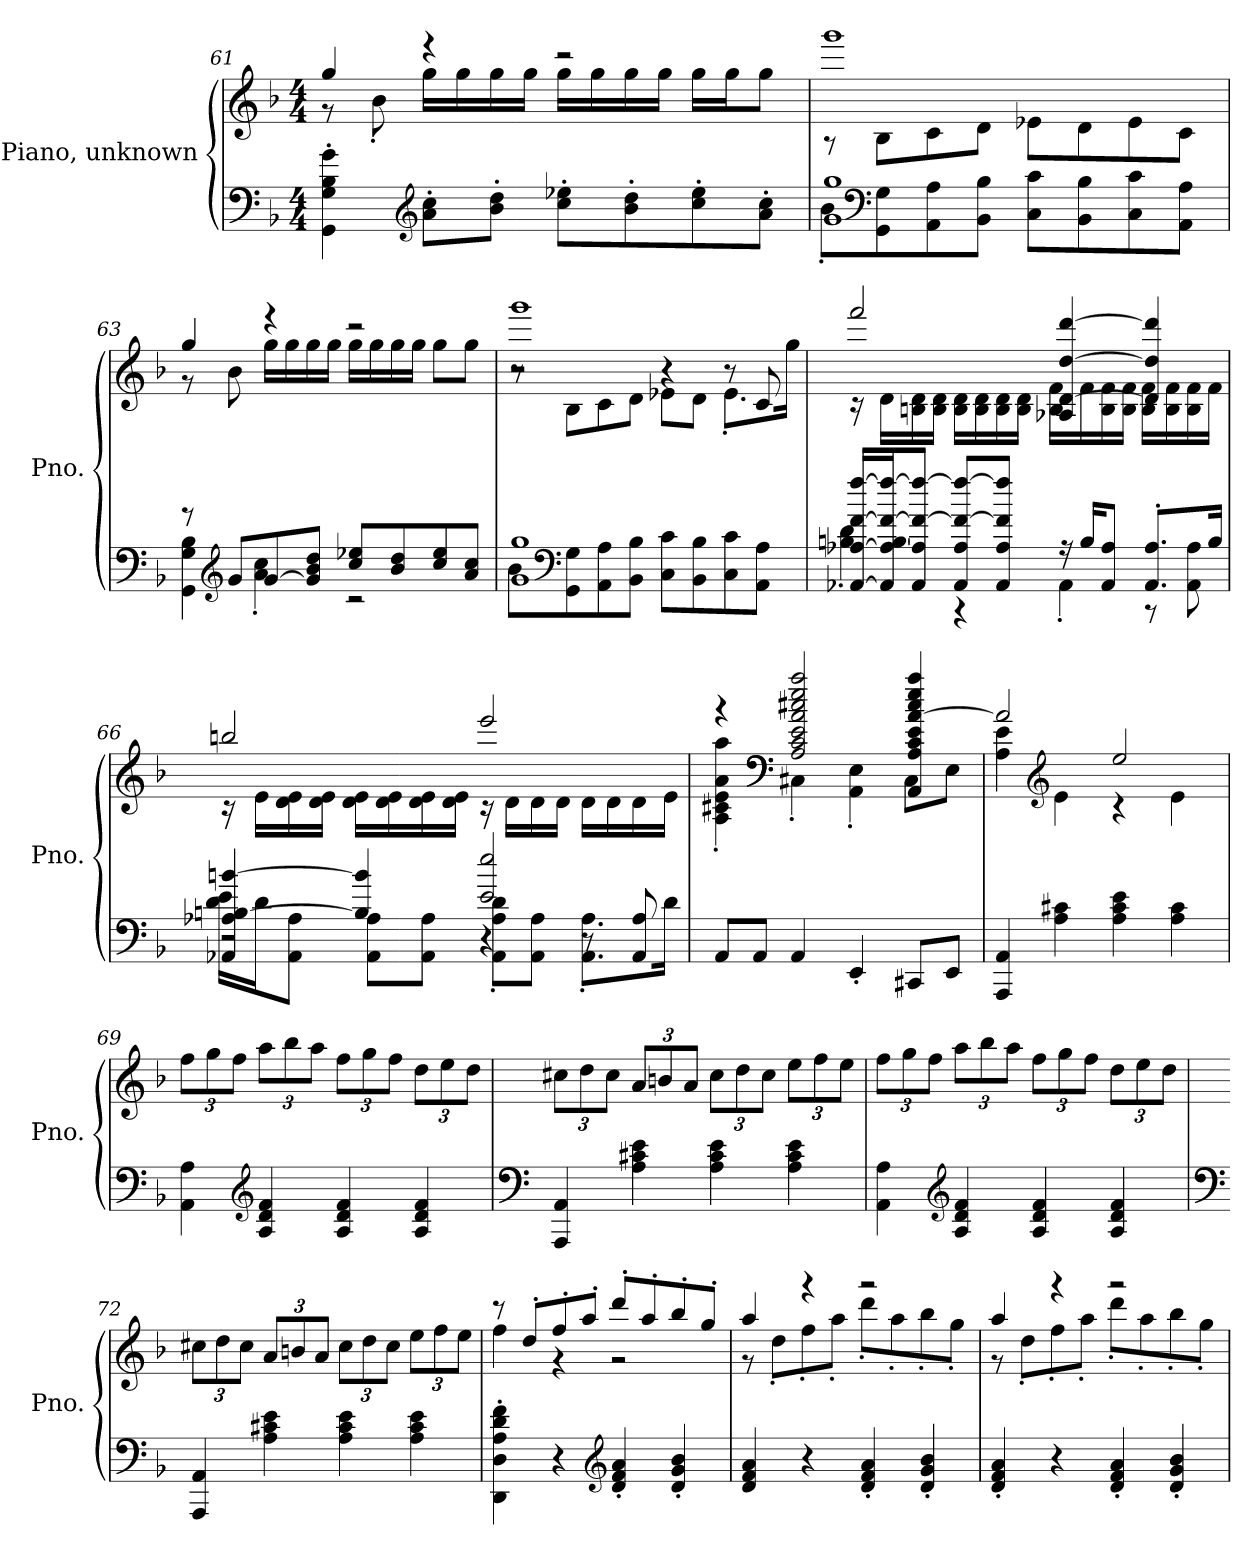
**kern	**kern
*part1	*part1
*staff2	*staff1
*I"Piano, unknown	*
*I'Pno.	*
*clefF4	*clefG2
*k[b-]	*k[b-]
*M4/4	*M4/4
=61	=61
*	*^
4GG\' 4G\' 4B-\' 4g\'	4gg/	8r
.	.	8b-'\
*clefG2	*	*
8a\' 8cc\'L	4r	16gg\LL
.	.	16gg\
8b-\' 8dd\'J	.	16gg\
.	.	16gg\JJ
8cc\' 8ee-X\'L	2r	16gg\LL
.	.	16gg\
8b-\' 8dd\'	.	16gg\
.	.	16gg\JJ
8cc\' 8ee-\'	.	16gg\LL
.	.	16gg\J
8a\' 8cc\'J	.	8gg\J
!!LO:LB:g=z	!!
=62	=62	=62
*^	*	*
1g 1gg	8b-'\L	1ggg	8r
*clefF4	*	*	*
.	8GG\ 8G\	.	8B-\L
.	8AA\ 8A\	.	8c\
.	8BB-\ 8B-\J	.	8d\J
.	8C\ 8c\L	.	8e-X\L
.	8BB-\ 8B-\	.	8d\
.	8C\ 8c\	.	8e-\
.	8AA\ 8A\J	.	8c\J
=63	=63	=63	=63
8r	4GG\ 4G\ 4B-\	4gg/	8r
*clefG2	*	*	*
8g/L	.	.	8b-\
[8g/	4a\' 4cc\'	4r	16gg\LL
.	.	.	16gg\
8g/] 8b-/ 8dd/J	.	.	16gg\
.	.	.	16gg\JJ
8cc/ 8ee-X/L	2r	2r	16gg\LL
.	.	.	16gg\
8b-/ 8dd/	.	.	16gg\
.	.	.	16gg\JJ
8cc/ 8ee-/	.	.	8gg\L
8a/ 8cc/J	.	.	8gg\J
=64	=64	=64	=64
*	*	*	*^
1g 1gg	8b-\L	1ggg	8r	2r
*clefF4	*	*	*	*
.	8GG\ 8G\	.	8B-\L	.
.	8AA\ 8A\	.	8c\	.
.	8BB-\ 8B-\J	.	8d\J	.
.	8C\ 8c\L	.	8e-X\L	4r
.	8BB-\ 8B-\	.	8d\J	.
.	8C\ 8c\	.	8.e-'\L	8r
.	8AA\ 8A\J	.	.	8c/
.	.	.	16gg\Jk	.
*	*	*	*v	*v
!!LO:LB:g=z
=65	=65	=65	=65
[16AA-X/ [16A-X/ [16f/ [16ff/LL	4Bn\' 4d\'	2fff/	16r
16AA-/] 16A-/_ 16B/ 16f/_ 16ff/_J	.	.	16d\LL
8AA-/ 8A-/] 8f/_ 8ff/_J	.	.	16Bn\ 16d\
.	.	.	16B\ 16d\JJ
8AA-/ 8A-/ 8f/_ 8ff/_L	4r	.	16B\ 16d\LL
.	.	.	16B\ 16d\
8AA-/ 8A-/ 8f/] 8ff/]J	.	.	16B\ 16d\
.	.	.	16B\ 16d\JJ
16r	4AA-'\	4A-X/ [4d/ [4dd/ [4ddd/	16B\ 16f\LL
16B/KL	.	.	16f\
8AA-/ 8A-/J	.	.	16B\ 16f\
.	.	.	16B\ 16f\JJ
8.AA-/' 8.A-/'L	8r	4d/] 4dd/] 4ddd/]	16B\ 16f\LL
.	.	.	16B\ 16f\
.	8AA-\ 8A-\	.	16B\ 16f\
16B/Jk	.	.	16f\JJ
!!LO:LB:g=z	!!
=66	=66	=66	=66
*	*^	*	*
4AA-X/ 4A-X/ [4Bn/ [4bn/	16d\ 16e\LL	2r	2bbn/	16r
.	16d\J	.	.	16e\LL
.	8AA-\ 8A-\J	.	.	16d\ 16e\
.	.	.	.	16d\ 16e\JJ
4B/] 4b/]	8AA-\ 8A-\L	.	.	16d\ 16e\LL
.	.	.	.	16d\ 16e\
.	8AA-\ 8A-\J	.	.	16d\ 16e\
.	.	.	.	16d\ 16e\JJ
2e/ 2ee/	8AA-\' 8A-\' 8d\'L	4r	2eee/	16r
.	.	.	.	16d\LL
.	8AA-\ 8A-\J	.	.	16d\
.	.	.	.	16d\JJ
.	8.AA-\' 8.A-\'L	8r	.	16d\LL
.	.	.	.	16d\
.	.	8AA-/ 8A-/	.	16d\
.	16d\Jk	.	.	16e\JJ
*v	*v	*v	*	*
=67	=67	=67
8AA/L	4r	4A\' 4c#X\' 4e\' 4a\' 4aa\'
8AA/J	.	.
*	*clefF4	*
4AA/	2A/ 2c#/ 2e/ 2a/ 2cc#X/ 2ee/ 2aa/	4C#X'\
4EE'/	.	4AA\' 4E\'
8CC#X/L	4AA/ 4A/ 4c#/ 4e/ [4a/ 4cc#/ 4ee/ 4aa/	8C#\L
8EE/J	.	8E\J
=68	=68	=68
4AAA/ 4AA/	2a/]	4A\ 4e\
*	*clefG2	*
4A\ 4c#X\	.	4e\
4A\ 4c#\ 4e\	2ee/	4r
4A\ 4c#\	.	4e\
*	*v	*v
!!LO:PB:g=z
=69	=69
*	*Xbrackettup
4AA\ 4A\	12ff\L
.	12gg\
.	12ff\J
*clefG2	*
4A/ 4d/ 4f/	12aa\L
.	12bb-\
.	12aa\J
4A/ 4d/ 4f/	12ff\L
.	12gg\
.	12ff\J
4A/ 4d/ 4f/	12dd\L
.	12ee\
.	12dd\J
=70	=70
*clefF4	*
4AAA/ 4AA/	12cc#X\L
.	12dd\
.	12cc#\J
4A\ 4c#X\ 4e\	12a/L
.	12bn/
.	12a/J
4A\ 4c#\ 4e\	12cc#\L
.	12dd\
.	12cc#\J
4A\ 4c#\ 4e\	12ee\L
.	12ff\
.	12ee\J
=71	=71
4AA\ 4A\	12ff\L
.	12gg\
.	12ff\J
*clefG2	*
4A/ 4d/ 4f/	12aa\L
.	12bb-\
.	12aa\J
4A/ 4d/ 4f/	12ff\L
.	12gg\
.	12ff\J
4A/ 4d/ 4f/	12dd\L
.	12ee\
.	12dd\J
!!LO:LB:g=z
=72	=72
*clefF4	*
4AAA/ 4AA/	12cc#X\L
.	12dd\
.	12cc#\J
4A\ 4c#X\ 4e\	12a/L
.	12bn/
.	12a/J
4A\ 4c#\ 4e\	12cc#\L
.	12dd\
.	12cc#\J
4A\ 4c#\ 4e\	12ee\L
.	12ff\
.	12ee\J
=73	=73
*	*^
4DD\' 4D\' 4A\' 4d\' 4f\'	8r	4ff\
.	8dd'/L	.
4r	8ff'/	4r
.	8aa'/J	.
*clefG2	*	*
4d/' 4f/' 4a/'	8ddd'/L	2r
.	8aa'/	.
4d/' 4g/' 4b-/'	8bb-'/	.
.	8gg'/J	.
=74	=74	=74
4d/ 4f/ 4a/	4aa/	8r
.	.	8dd'\L
4r	4r	8ff'\
.	.	8aa'\J
4d/' 4f/' 4a/'	2r	8ddd'\L
.	.	8aa'\
4d/' 4g/' 4b-/'	.	8bb-'\
.	.	8gg'\J
=75	=75	=75
4d/' 4f/' 4a/'	4aa/	8r
.	.	8dd'\L
4r	4r	8ff'\
.	.	8aa'\J
4d/' 4f/' 4a/'	2r	8ddd'\L
.	.	8aa'\
4d/' 4g/' 4b-/'	.	8bb-'\
.	.	8gg'\J
*	*v	*v
=	=
*-	*-
